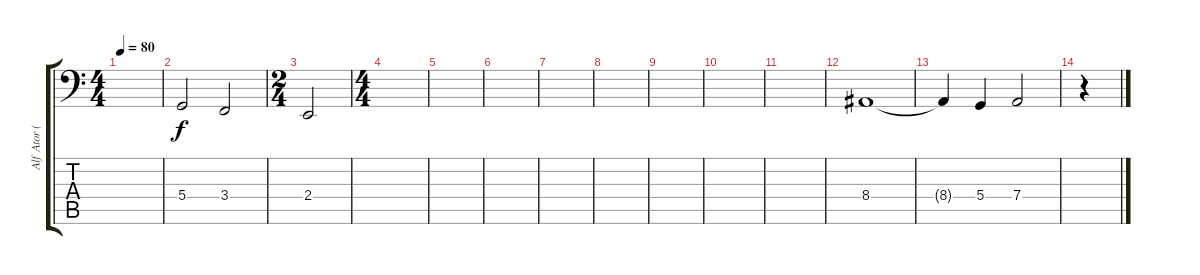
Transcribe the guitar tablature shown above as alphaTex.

\track ("Alf Ator (linke Hand)" "Alf Ator (") {instrument acousticgrandpiano}
\staff {score tabs}
\tuning (E3 B2 G2 D2 A1 D1) {hide}
\ts (4 4)
\tempo 80
\clef f4
\ks c
|
5.4.2 3.4.2 |
\ts (2 4)
2.4.2 |
\ts (4 4)
|
|
|
|
|
|
|
|
8.4.1 |
8.4{t}.4 5.4.4 7.4.2 |
r.4
